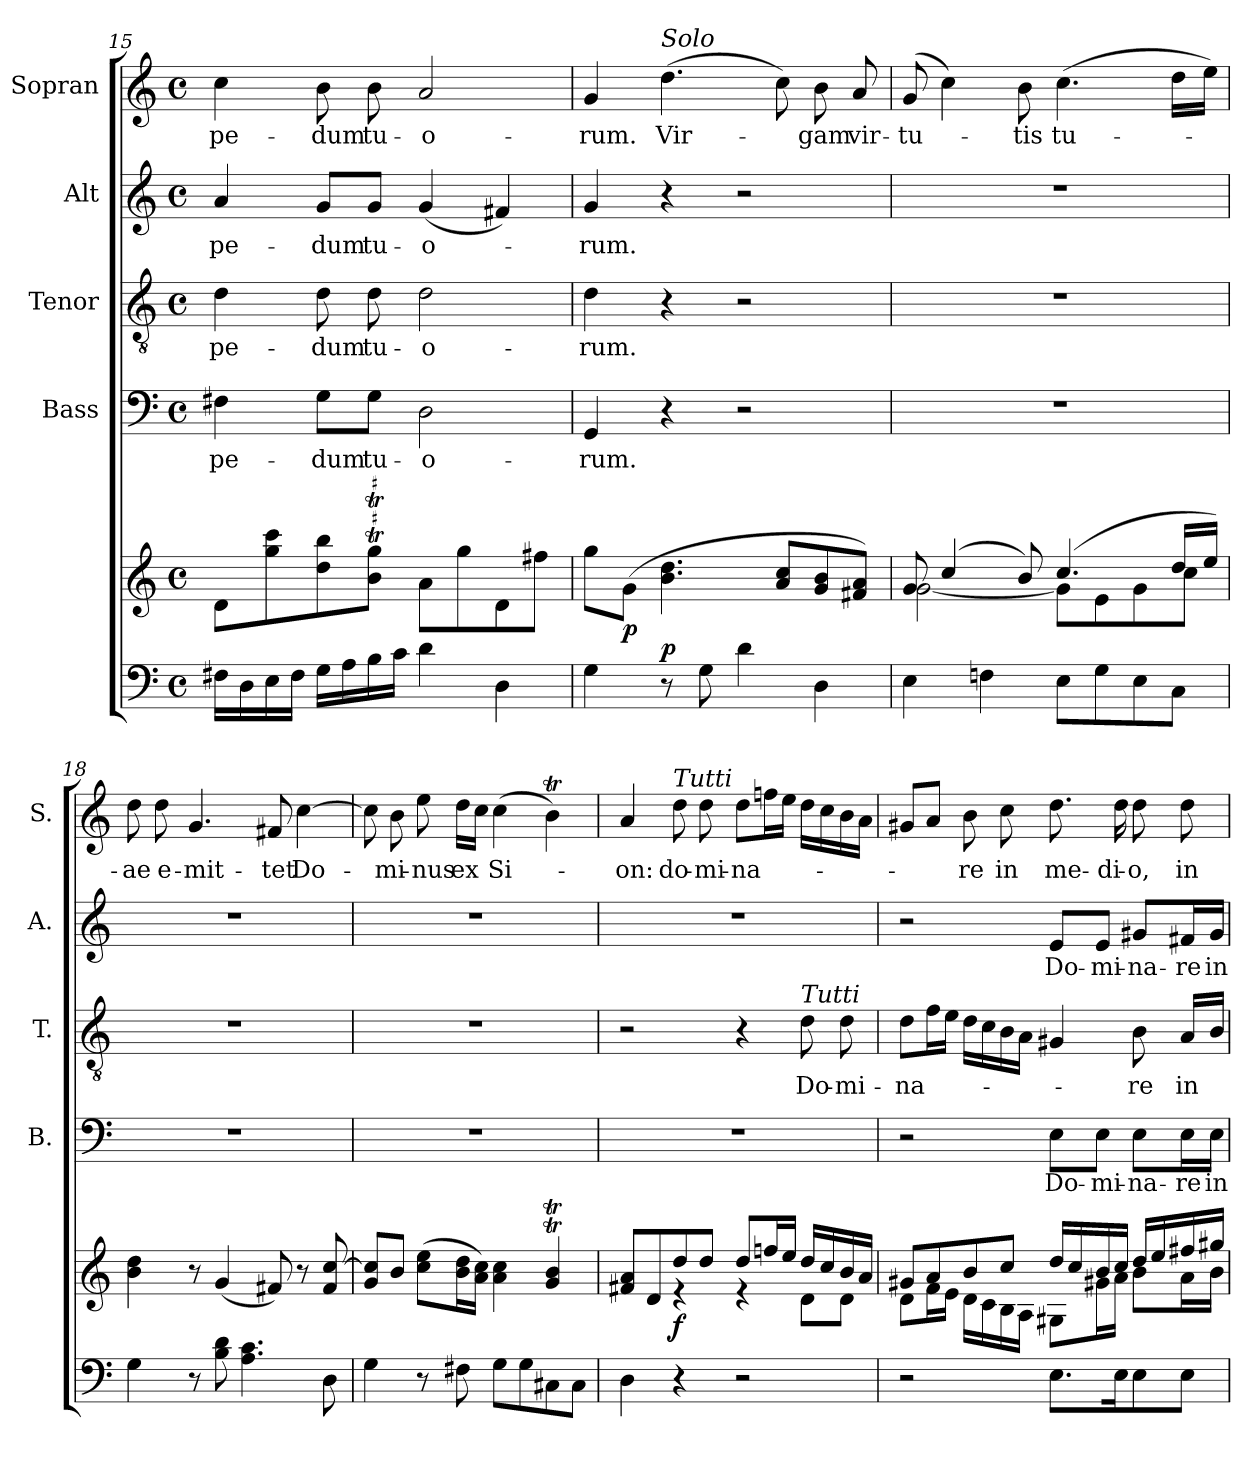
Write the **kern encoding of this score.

**kern	**kern	**dynam	**kern	**text	**kern	**text	**kern	**text	**kern	**text
*part5	*part5	*part5	*part4	*part4	*part3	*part3	*part2	*part2	*part1	*part1
*staff6	*staff5	*staff5/6	*staff4	*staff4	*staff3	*staff3	*staff2	*staff2	*staff1	*staff1
*	*	*	*I"Bass	*	*I"Tenor	*	*I"Alt	*	*I"Sopran	*
*	*	*	*I'B.	*	*I'T.	*	*I'A.	*	*I'S.	*
*clefF4	*clefG2	*	*clefF4	*	*clefGv2	*	*clefG2	*	*clefG2	*
*k[]	*k[]	*	*k[]	*	*k[]	*	*k[]	*	*k[]	*
*C:	*C:	*	*C:	*	*C:	*	*C:	*	*C:	*
*M4/4	*M4/4	*	*M4/4	*	*M4/4	*	*M4/4	*	*M4/4	*
*met(c)	*met(c)	*	*met(c)	*	*met(c)	*	*met(c)	*	*met(c)	*
=15	=15	=15	=15	=15	=15	=15	=15	=15	=15	=15
!	!	!	!	!LO:LY:b	!	!LO:LY:b	!	!LO:LY:b	!	!LO:LY:b
16F#X\LL	8d\L	.	4F#X\	pe-	4d\	pe-	4a/	pe-	4cc\	pe-
16D\	.	.	.	.	.	.	.	.	.	.
16E\	8gg\ 8ccc\	.	.	.	.	.	.	.	.	.
16F#\JJ	.	.	.	.	.	.	.	.	.	.
!	!	!	!	!LO:LY:b	!	!LO:LY:b	!	!LO:LY:b	!	!LO:LY:b
16G\LL	8dd\ 8bb\	.	8G\L	-dum	8d\	-dum	8g/L	-dum	8b\	-dum
16A\	.	.	.	.	.	.	.	.	.	.
!	!	!	!	!LO:LY:b	!	!LO:LY:b	!	!LO:LY:b	!	!LO:LY:b
16B\	8b\T 8gg\TJ	.	8G\J	tu-	8d\	tu-	8g/J	tu-	8b\	tu-
16c\JJ	.	.	.	.	.	.	.	.	.	.
!	!	!	!	!LO:LY:b	!	!LO:LY:b	!	!LO:LY:b	!	!LO:LY:b
4d\	8a\L	.	2D\	-o-	2d\	-o-	(<4g/	-o-	2a/	-o-
.	8gg\	.	.	.	.	.	.	.	.	.
4D\	8d\	.	.	.	.	.	4f#X/)	.	.	.
.	8ff#X\J	.	.	.	.	.	.	.	.	.
!!LO:LB:g=z
=16	=16	=16	=16	=16	=16	=16	=16	=16	=16	=16
!	!	!	!	!LO:LY:b	!	!LO:LY:b	!	!LO:LY:b	!	!LO:LY:b
4G\	8gg\L	.	4GG/	-rum.	4d\	-rum.	4g/	-rum.	4g/	-rum.
!	!	!LO:DY:b	!	!	!	!	!	!	!	!
.	(>8g\J	p	.	.	.	.	.	.	.	.
!	!	!	!	!	!	!	!	!	!LO:TX:a:i:t=Solo	!
!	!	!LO:DY:a=2	!	!	!	!	!	!	!	!LO:LY:b
8r	4.b\ 4.dd\	p	4r	.	4r	.	4r	.	(>4.dd\	Vir-
8G\	.	.	.	.	.	.	.	.	.	.
4d\	.	.	2r	.	2r	.	2r	.	.	.
.	8a/ 8cc/L	.	.	.	.	.	.	.	8cc\)	.
!	!	!	!	!	!	!	!	!	!	!LO:LY:b
4D\	8g/ 8b/	.	.	.	.	.	.	.	8b\	-gam
!	!	!	!	!	!	!	!	!	!	!LO:LY:b
.	8f#X/ 8a/J)	.	.	.	.	.	.	.	8a/	vir-
=17	=17	=17	=17	=17	=17	=17	=17	=17	=17	=17
*	*^	*	*	*	*	*	*	*	*	*
!	!	!	!	!	!	!	!	!	!	!	!LO:LY:b
4E\	8g/	[<2g\	.	1r	.	1r	.	1r	.	(8g/	-tu-
.	(4cc/	.	.	.	.	.	.	.	.	4cc\)	.
4Fn\	.	.	.	.	.	.	.	.	.	.	.
!	!	!	!	!	!	!	!	!	!	!	!LO:LY:b
.	8b/)	.	.	.	.	.	.	.	.	8b\	-tis
!	!	!	!	!	!	!	!	!	!	!	!LO:LY:b
8E\L	(4.cc/	8g\L]	.	.	.	.	.	.	.	(>4.cc\	tu-
8G\	.	8e\	.	.	.	.	.	.	.	.	.
8E\	.	8g\	.	.	.	.	.	.	.	.	.
8C\J	16dd/LL	8cc\J	.	.	.	.	.	.	.	16dd\LL	.
.	16ee/JJ)	.	.	.	.	.	.	.	.	16ee\JJ)	.
*	*v	*v	*	*	*	*	*	*	*	*	*
=18	=18	=18	=18	=18	=18	=18	=18	=18	=18	=18
!	!	!	!	!	!	!	!	!	!	!LO:LY:b
4G\	4b\ 4dd\	.	1r	.	1r	.	1r	.	8dd\	-ae
!	!	!	!	!	!	!	!	!	!	!LO:LY:b
.	.	.	.	.	.	.	.	.	8dd\	e-
!	!	!	!	!	!	!	!	!	!	!LO:LY:b
8r	8r	.	.	.	.	.	.	.	4.g/	-mit-
8B\ 8d\	(<4g/	.	.	.	.	.	.	.	.	.
4.A\ 4.c\	.	.	.	.	.	.	.	.	.	.
!	!	!	!	!	!	!	!	!	!	!LO:LY:b
.	8f#X/)	.	.	.	.	.	.	.	8f#X/	-tet
!	!	!	!	!	!	!	!	!	!	!LO:LY:b
.	8r	.	.	.	.	.	.	.	[4cc\	Do-
8D\	8f#/ [8cc/	.	.	.	.	.	.	.	.	.
=19	=19	=19	=19	=19	=19	=19	=19	=19	=19	=19
4G\	8g/ 8cc/]L	.	1r	.	1r	.	1r	.	8cc\]	.
!	!	!	!	!	!	!	!	!	!	!LO:LY:b
.	8b/J	.	.	.	.	.	.	.	8b\	-mi-
!	!	!	!	!	!	!	!	!	!	!LO:LY:b
8r	(>8cc\ 8ee\L	.	.	.	.	.	.	.	8ee\	-nus
!	!	!	!	!	!	!	!	!	!	!LO:LY:b
8F#X\	16b\ 16dd\L	.	.	.	.	.	.	.	16dd\LL	ex
.	16a\ 16cc\JJ)	.	.	.	.	.	.	.	16cc\JJ	.
!	!	!	!	!	!	!	!	!	!	!LO:LY:b
8G\L	4a\ 4cc\	.	.	.	.	.	.	.	(>4cc\	Si-
8G\	.	.	.	.	.	.	.	.	.	.
8C#X\	4g/T 4b/T	.	.	.	.	.	.	.	4bt\)	.
8C#\J	.	.	.	.	.	.	.	.	.	.
!!LO:PB:g=z
=20	=20	=20	=20	=20	=20	=20	=20	=20	=20	=20
*	*^	*	*	*	*	*	*	*	*	*
!	!	!	!	!	!	!	!	!	!	!	!LO:LY:b
4D\	8f#X/ 8a/L	4ryy	.	1r	.	2r	.	1r	.	4a/	-on:
.	8d/	.	.	.	.	.	.	.	.	.	.
!	!	!	!	!	!	!	!	!	!	!LO:TX:a:i:t=Tutti	!
!	!	!	!LO:DY:b	!	!	!	!	!	!	!	!LO:LY:b
4r	8dd/	4re	f	.	.	.	.	.	.	8dd\	do-
!	!	!	!	!	!	!	!	!	!	!	!LO:LY:b
.	8dd/J	.	.	.	.	.	.	.	.	8dd\	-mi-
!	!	!	!	!	!	!	!	!	!	!	!LO:LY:b
2r	8dd/L	4re	.	.	.	4r	.	.	.	8dd\L	-na-
.	16ffn/L	.	.	.	.	.	.	.	.	16ffn\L	.
.	16ee/JJ	.	.	.	.	.	.	.	.	16ee\JJ	.
!	!	!	!	!	!	!LO:TX:a:i:t=Tutti	!	!	!	!	!
!	!	!	!	!	!	!	!LO:LY:b	!	!	!	!
.	16dd/LL	8d\L	.	.	.	8d\	Do-	.	.	16dd\LL	.
.	16cc/	.	.	.	.	.	.	.	.	16cc\	.
!	!	!	!	!	!	!	!LO:LY:b	!	!	!	!
.	16b/	8d\J	.	.	.	8d\	-mi-	.	.	16b\	.
.	16a/JJ	.	.	.	.	.	.	.	.	16a\JJ	.
=21	=21	=21	=21	=21	=21	=21	=21	=21	=21	=21	=21
!	!	!	!	!	!	!	!LO:LY:b	!	!	!	!
2r	8g#X/L	8d\L	.	2r	.	8d\L	-na-	2r	.	8g#X/L	.
.	8a/	16f\L	.	.	.	16f\L	.	.	.	8a/J	.
.	.	16e\JJ	.	.	.	16e\JJ	.	.	.	.	.
!	!	!	!	!	!	!	!	!	!	!	!LO:LY:b
.	8b/	16d\LL	.	.	.	16d\LL	.	.	.	8b\	-re
.	.	16c\	.	.	.	16c\	.	.	.	.	.
!	!	!	!	!	!	!	!	!	!	!	!LO:LY:b
.	8cc/J	16B\	.	.	.	16B\	.	.	.	8cc\	in
.	.	16A\JJ	.	.	.	16A\JJ	.	.	.	.	.
!	!	!	!	!	!LO:LY:b	!	!	!	!LO:LY:b	!	!LO:LY:b
8.E\L	16dd/LL	8G#X\L	.	8E\L	Do-	4G#X/	.	8e/L	Do-	8.dd\	me-
.	16cc/	.	.	.	.	.	.	.	.	.	.
!	!	!	!	!	!LO:LY:b	!	!	!	!LO:LY:b	!	!
.	16b/	16g#X\L	.	8E\J	-mi-	.	.	8e/J	-mi-	.	.
!	!	!	!	!	!	!	!	!	!	!	!LO:LY:b
16E\k	16cc/JJ	16a\JJ	.	.	.	.	.	.	.	16dd\	-di-
!	!	!	!	!	!LO:LY:b	!	!LO:LY:b	!	!LO:LY:b	!	!LO:LY:b
8E\	16dd/LL	8b\L	.	8E\L	-na-	8B\	-re	8g#X/L	-na-	8dd\	-o,
.	16ee/	.	.	.	.	.	.	.	.	.	.
!	!	!	!	!	!LO:LY:b	!	!LO:LY:b	!	!LO:LY:b	!	!LO:LY:b
8E\J	16ff#X/	16a\L	.	16E\L	-re	16A/LL	in	16f#X/L	-re	8dd\	in
!	!	!	!	!	!LO:LY:b	!	!	!	!LO:LY:b	!	!
.	16gg#X/JJ	16b\JJ	.	16E\JJ	in	16B/JJ	.	16g#/JJ	in	.	.
*	*v	*v	*	*	*	*	*	*	*	*	*
=	=	=	=	=	=	=	=	=	=	=
*-	*-	*-	*-	*-	*-	*-	*-	*-	*-	*-
